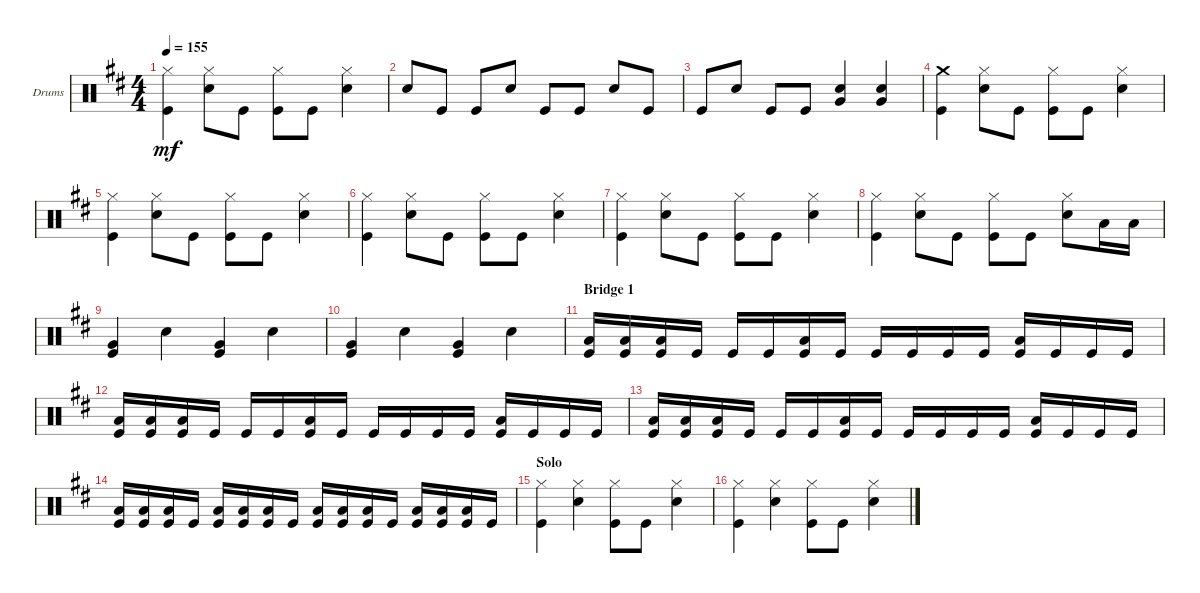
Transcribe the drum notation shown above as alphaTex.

\defaultSystemsLayout 4
\bracketExtendMode groupsimilarinstruments
\firstSystemTrackNameOrientation horizontal
\otherSystemsTrackNameOrientation horizontal
\track ("Drumkit (Jon Larsen)" "Drums") {instrument percussion}
\staff {score}
\articulation defaults
\ts (4 4)
\tempo 155
\clef neutral
\ks d
("Kick (hit)" "Hi-Hat (closed)").4{dy mf} ("Snare (hit) 2" "Hi-Hat (closed)").8 "Kick (hit)".8 ("Kick (hit)" "Hi-Hat (closed)").8 "Kick (hit)".8 ("Snare (hit) 2" "Hi-Hat (closed)").4 |
"Snare (hit) 2".8 "Kick (hit)".8 "Kick (hit)".8 "Snare (hit) 2".8 "Kick (hit)".8 "Kick (hit)".8 "Snare (hit) 2".8 "Kick (hit)".8 |
"Kick (hit)".8 "Snare (hit) 2".8 "Kick (hit)".8 "Kick (hit)".8 ("Snare (hit) 2" "Very Low Tom (hit)").4 ("Snare (hit) 2" "Very Low Tom (hit)").4 |
("Kick (hit)" "Crash medium (hit)").4 ("Snare (hit) 2" "Hi-Hat (closed)").8 "Kick (hit)".8 ("Kick (hit)" "Hi-Hat (closed)").8 "Kick (hit)".8 ("Snare (hit) 2" "Hi-Hat (closed)").4 |
("Kick (hit)" "Hi-Hat (closed)").4 ("Snare (hit) 2" "Hi-Hat (closed)").8 "Kick (hit)".8 ("Kick (hit)" "Hi-Hat (closed)").8 "Kick (hit)".8 ("Snare (hit) 2" "Hi-Hat (closed)").4 |
("Kick (hit)" "Hi-Hat (closed)").4 ("Snare (hit) 2" "Hi-Hat (closed)").8 "Kick (hit)".8 ("Kick (hit)" "Hi-Hat (closed)").8 "Kick (hit)".8 ("Snare (hit) 2" "Hi-Hat (closed)").4 |
("Kick (hit)" "Hi-Hat (closed)").4 ("Snare (hit) 2" "Hi-Hat (closed)").8 "Kick (hit)".8 ("Kick (hit)" "Hi-Hat (closed)").8 "Kick (hit)".8 ("Snare (hit) 2" "Hi-Hat (closed)").4 |
("Kick (hit)" "Hi-Hat (closed)").4 ("Snare (hit) 2" "Hi-Hat (closed)").8 "Kick (hit)".8 ("Kick (hit)" "Hi-Hat (closed)").8 "Kick (hit)".8 ("Snare (hit) 2" "Hi-Hat (closed)").8 "Low Tom (hit)".16 "Low Tom (hit)".16 |
("Very Low Tom (hit)" "Kick (hit)").4 "Snare (hit) 2".4 ("Kick (hit)" "Very Low Tom (hit)").4 "Snare (hit) 2".4 |
("Kick (hit)" "Very Low Tom (hit)").4 "Snare (hit) 2".4 ("Kick (hit)" "Very Low Tom (hit)").4 "Snare (hit) 2".4 |
\section ("" "Bridge 1")
("Kick (hit)" "Low Tom (hit)").16 ("Kick (hit)" "Low Tom (hit)").16 ("Kick (hit)" "Low Tom (hit)").16 "Kick (hit)".16 "Kick (hit)".16 "Kick (hit)".16 ("Kick (hit)" "Low Tom (hit)").16 "Kick (hit)".16 "Kick (hit)".16 "Kick (hit)".16 "Kick (hit)".16 "Kick (hit)".16 ("Kick (hit)" "Low Tom (hit)").16 "Kick (hit)".16 "Kick (hit)".16 "Kick (hit)".16 |
("Kick (hit)" "Low Tom (hit)").16 ("Kick (hit)" "Low Tom (hit)").16 ("Kick (hit)" "Low Tom (hit)").16 "Kick (hit)".16 "Kick (hit)".16 "Kick (hit)".16 ("Kick (hit)" "Low Tom (hit)").16 "Kick (hit)".16 "Kick (hit)".16 "Kick (hit)".16 "Kick (hit)".16 "Kick (hit)".16 ("Kick (hit)" "Low Tom (hit)").16 "Kick (hit)".16 "Kick (hit)".16 "Kick (hit)".16 |
("Kick (hit)" "Low Tom (hit)").16 ("Kick (hit)" "Low Tom (hit)").16 ("Kick (hit)" "Low Tom (hit)").16 "Kick (hit)".16 "Kick (hit)".16 "Kick (hit)".16 ("Kick (hit)" "Low Tom (hit)").16 "Kick (hit)".16 "Kick (hit)".16 "Kick (hit)".16 "Kick (hit)".16 "Kick (hit)".16 ("Kick (hit)" "Low Tom (hit)").16 "Kick (hit)".16 "Kick (hit)".16 "Kick (hit)".16 |
("Kick (hit)" "Low Tom (hit)").16 ("Kick (hit)" "Low Tom (hit)").16 ("Kick (hit)" "Low Tom (hit)").16 "Kick (hit)".16 ("Kick (hit)" "Low Tom (hit)").16 ("Kick (hit)" "Low Tom (hit)").16 ("Kick (hit)" "Low Tom (hit)").16 "Kick (hit)".16 ("Kick (hit)" "Low Tom (hit)").16 ("Kick (hit)" "Low Tom (hit)").16 ("Kick (hit)" "Low Tom (hit)").16 "Kick (hit)".16 ("Kick (hit)" "Low Tom (hit)").16 ("Kick (hit)" "Low Tom (hit)").16 ("Kick (hit)" "Low Tom (hit)").16 "Kick (hit)".16 |
\section ("" "Solo")
("Kick (hit)" "Hi-Hat (closed)").4 ("Hi-Hat (closed)" "Snare (hit) 2").4 ("Hi-Hat (closed)" "Kick (hit)").8 "Kick (hit)".8 ("Hi-Hat (closed)" "Snare (hit) 2").4 |
("Kick (hit)" "Hi-Hat (closed)").4 ("Hi-Hat (closed)" "Snare (hit) 2").4 ("Hi-Hat (closed)" "Kick (hit)").8 "Kick (hit)".8 ("Hi-Hat (closed)" "Snare (hit) 2").4
